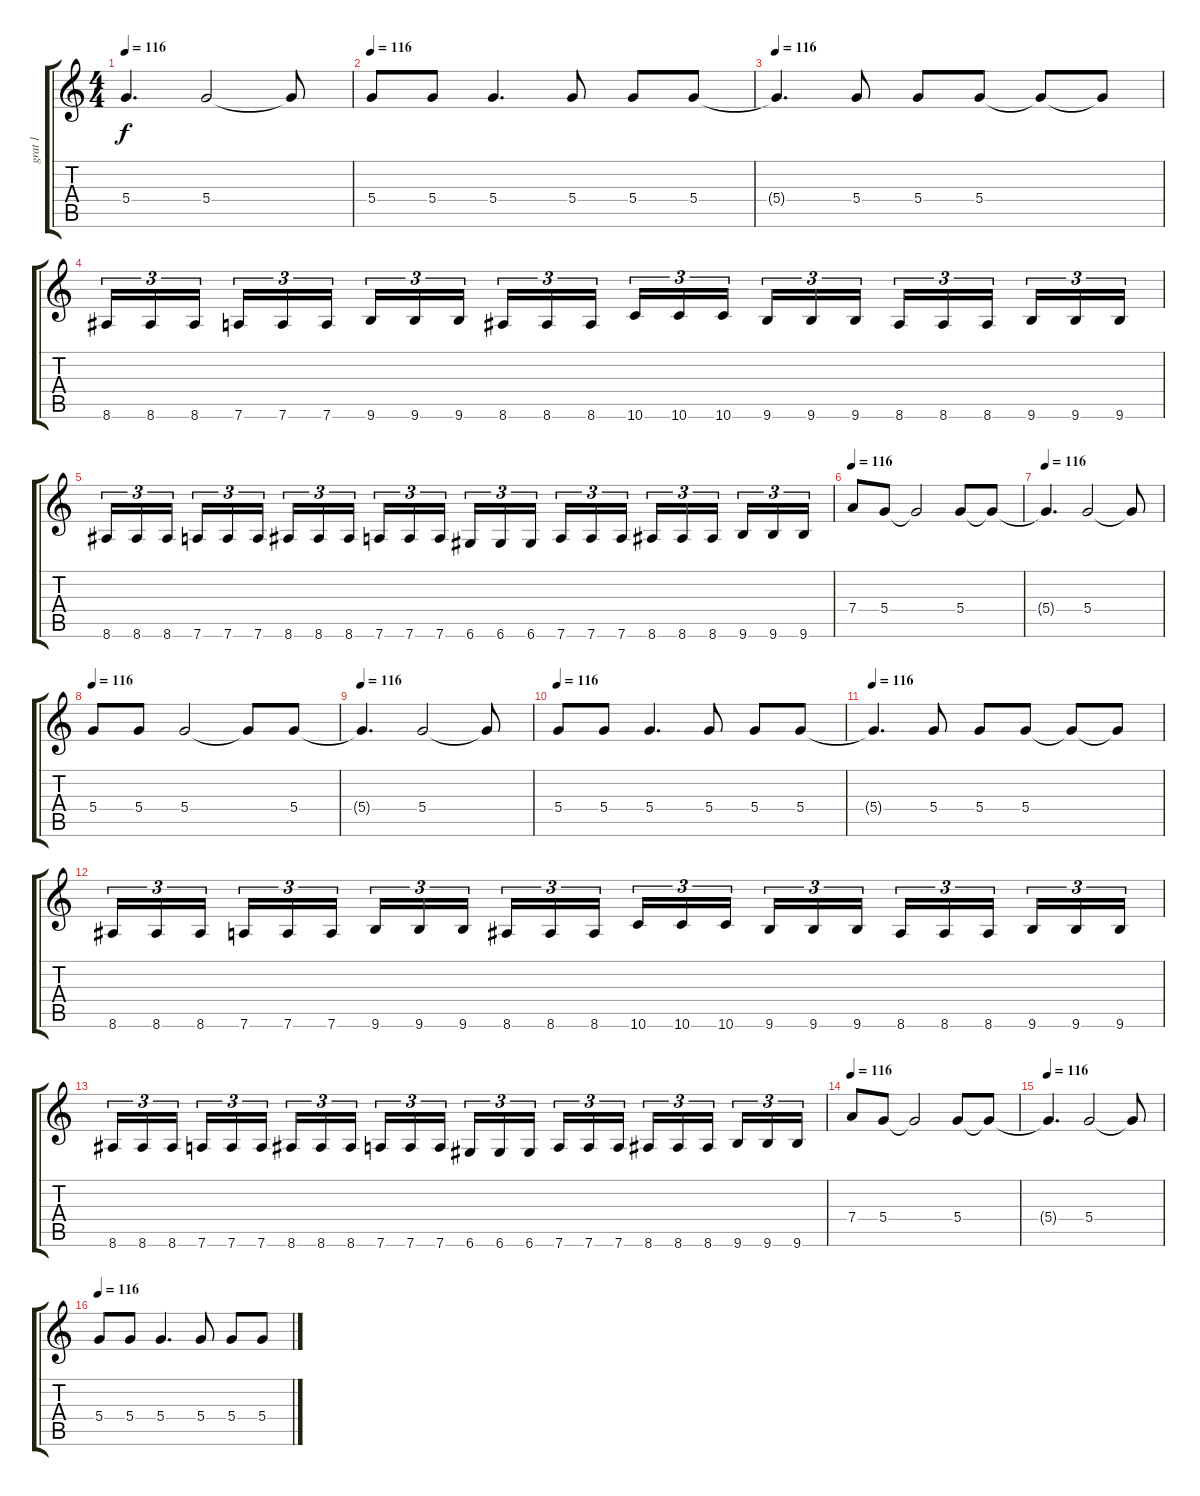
\track ("grat 1" "grat 1") {instrument distortionguitar}
\staff {score tabs}
\tuning (E4 B3 G3 D3 A2 D2) {hide}
\ts (4 4)
\tempo 116
\clef g2
\ks c
5.4{t}.4{d dy f} 5.4.2 5.4{t}.8 |
\tempo 116
5.4.8 5.4.8 5.4.4{d} 5.4.8 5.4.8 5.4.8 |
\tempo 116
5.4{t}.4{d} 5.4.8 5.4.8 5.4.8 5.4{t}.8 5.4{t}.8 |
8.6.16{tu (3 2)} 8.6.16{tu (3 2)} 8.6.16{tu (3 2) beam splitsecondary} 7.6.16{tu (3 2)} 7.6.16{tu (3 2)} 7.6.16{tu (3 2)} 9.6.16{tu (3 2)} 9.6.16{tu (3 2)} 9.6.16{tu (3 2) beam splitsecondary} 8.6.16{tu (3 2)} 8.6.16{tu (3 2)} 8.6.16{tu (3 2)} 10.6.16{tu (3 2)} 10.6.16{tu (3 2)} 10.6.16{tu (3 2) beam splitsecondary} 9.6.16{tu (3 2)} 9.6.16{tu (3 2)} 9.6.16{tu (3 2)} 8.6.16{tu (3 2)} 8.6.16{tu (3 2)} 8.6.16{tu (3 2) beam splitsecondary} 9.6.16{tu (3 2)} 9.6.16{tu (3 2)} 9.6.16{tu (3 2)} |
8.6.16{tu (3 2)} 8.6.16{tu (3 2)} 8.6.16{tu (3 2) beam splitsecondary} 7.6.16{tu (3 2)} 7.6.16{tu (3 2)} 7.6.16{tu (3 2)} 8.6.16{tu (3 2)} 8.6.16{tu (3 2)} 8.6.16{tu (3 2) beam splitsecondary} 7.6.16{tu (3 2)} 7.6.16{tu (3 2)} 7.6.16{tu (3 2)} 6.6.16{tu (3 2)} 6.6.16{tu (3 2)} 6.6.16{tu (3 2) beam splitsecondary} 7.6.16{tu (3 2)} 7.6.16{tu (3 2)} 7.6.16{tu (3 2)} 8.6.16{tu (3 2)} 8.6.16{tu (3 2)} 8.6.16{tu (3 2) beam splitsecondary} 9.6.16{tu (3 2)} 9.6.16{tu (3 2)} 9.6.16{tu (3 2)} |
\tempo 116
7.4.8 5.4.8 5.4{t}.2 5.4.8 5.4{t}.8 |
\tempo 116
5.4{t}.4{d} 5.4.2 5.4{t}.8 |
\tempo 116
5.4.8 5.4.8 5.4.2 5.4{t}.8 5.4.8 |
\tempo 116
5.4{t}.4{d} 5.4.2 5.4{t}.8 |
\tempo 116
5.4.8 5.4.8 5.4.4{d} 5.4.8 5.4.8 5.4.8 |
\tempo 116
5.4{t}.4{d} 5.4.8 5.4.8 5.4.8 5.4{t}.8 5.4{t}.8 |
8.6.16{tu (3 2)} 8.6.16{tu (3 2)} 8.6.16{tu (3 2) beam splitsecondary} 7.6.16{tu (3 2)} 7.6.16{tu (3 2)} 7.6.16{tu (3 2)} 9.6.16{tu (3 2)} 9.6.16{tu (3 2)} 9.6.16{tu (3 2) beam splitsecondary} 8.6.16{tu (3 2)} 8.6.16{tu (3 2)} 8.6.16{tu (3 2)} 10.6.16{tu (3 2)} 10.6.16{tu (3 2)} 10.6.16{tu (3 2) beam splitsecondary} 9.6.16{tu (3 2)} 9.6.16{tu (3 2)} 9.6.16{tu (3 2)} 8.6.16{tu (3 2)} 8.6.16{tu (3 2)} 8.6.16{tu (3 2) beam splitsecondary} 9.6.16{tu (3 2)} 9.6.16{tu (3 2)} 9.6.16{tu (3 2)} |
8.6.16{tu (3 2)} 8.6.16{tu (3 2)} 8.6.16{tu (3 2) beam splitsecondary} 7.6.16{tu (3 2)} 7.6.16{tu (3 2)} 7.6.16{tu (3 2)} 8.6.16{tu (3 2)} 8.6.16{tu (3 2)} 8.6.16{tu (3 2) beam splitsecondary} 7.6.16{tu (3 2)} 7.6.16{tu (3 2)} 7.6.16{tu (3 2)} 6.6.16{tu (3 2)} 6.6.16{tu (3 2)} 6.6.16{tu (3 2) beam splitsecondary} 7.6.16{tu (3 2)} 7.6.16{tu (3 2)} 7.6.16{tu (3 2)} 8.6.16{tu (3 2)} 8.6.16{tu (3 2)} 8.6.16{tu (3 2) beam splitsecondary} 9.6.16{tu (3 2)} 9.6.16{tu (3 2)} 9.6.16{tu (3 2)} |
\tempo 116
7.4.8 5.4.8 5.4{t}.2 5.4.8 5.4{t}.8 |
\tempo 116
5.4{t}.4{d} 5.4.2 5.4{t}.8 |
\tempo 116
5.4.8 5.4.8 5.4.4{d} 5.4.8 5.4.8 5.4.8
